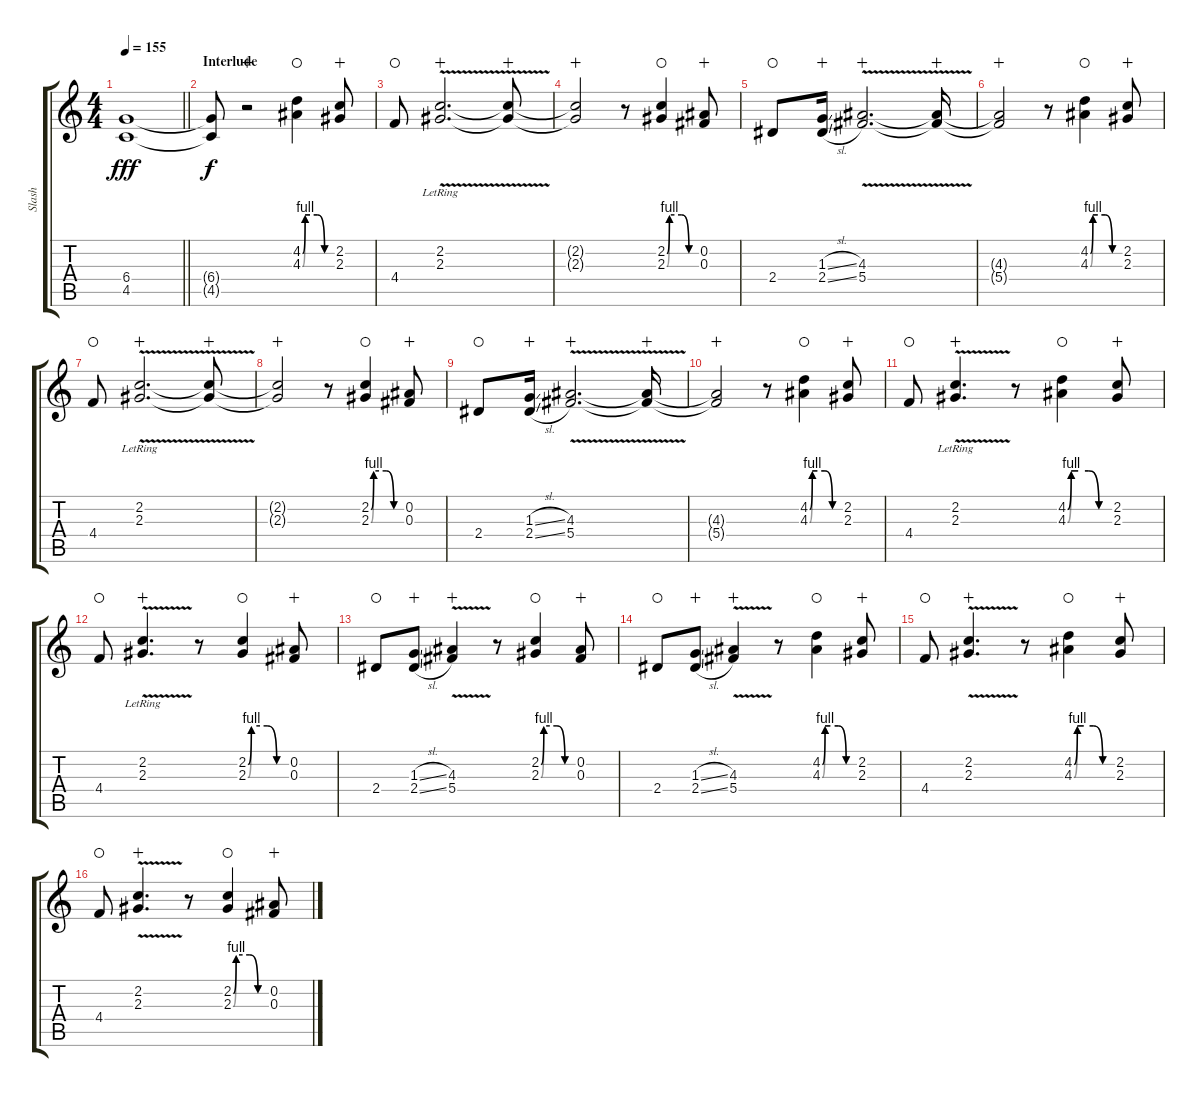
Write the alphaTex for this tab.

\track ("Slash" "Slash") {instrument overdrivenguitar}
\staff {score tabs}
\tuning (Eb4 Bb3 Gb3 Db3 Ab2 Eb2) {hide}
\ts (4 4)
\tempo 155
\clef g2
\barLineRight lightlight
\ks c
(6.4 4.5).1{dy fff} |
\section ("" "Interlude")
(6.4{t} 4.5{t}).8{dy f} r.2{volume 13 balance 12 wahc} (4.2{be (custom 0 0 5 4 15 4 30 4 45 0 60 0)} 4.3{be (custom 0 0 5 4 15 4 30 4 45 0 60 0)}).4{waho} (2.2 2.3).8{wahc} |
4.4.8{waho} (2.2{v} 2.3{v lr}).2{d wahc} (2.2{t} 2.3{t}).8{wahc} |
(2.2{t} 2.3{t}).2{wahc} r.8 (2.2{be (custom 0 0 5 4 30 4 45 0 60 0)} 2.3{be (custom 0 0 5 4 30 4 45 0 60 0)}).4{waho} (0.2 0.3).8{wahc} |
2.4.8{waho} (1.3{sl} 2.4{sl}).16{wahc} (4.3{v} 5.4{v}).2{d wahc} (4.3{t} 5.4{t}).16{wahc} |
(4.3{t} 5.4{t}).2{wahc} r.8 (4.2{be (custom 0 0 5 4 15 4 30 4 45 0 60 0)} 4.3{be (custom 0 0 5 4 15 4 30 4 45 0 60 0)}).4{waho} (2.2 2.3).8{wahc} |
4.4.8{waho} (2.2{v} 2.3{v lr}).2{d wahc} (2.2{t} 2.3{t}).8{wahc} |
(2.2{t} 2.3{t}).2{wahc} r.8 (2.2{be (custom 0 0 5 4 30 4 45 0 60 0)} 2.3{be (custom 0 0 5 4 30 4 45 0 60 0)}).4{waho} (0.2 0.3).8{wahc} |
2.4.8{waho} (1.3{sl} 2.4{sl}).16{wahc} (4.3{v} 5.4{v}).2{d wahc} (4.3{t} 5.4{t}).16{wahc} |
(4.3{t} 5.4{t}).2{wahc} r.8 (4.2{be (custom 0 0 5 4 15 4 30 4 45 0 60 0)} 4.3{be (custom 0 0 5 4 15 4 30 4 45 0 60 0)}).4{waho} (2.2 2.3).8{wahc} |
4.4.8{waho} (2.2{v} 2.3{v lr}).4{d wahc} r.8 (4.2{be (custom 0 0 5 4 15 4 30 4 45 0 60 0)} 4.3{be (custom 0 0 5 4 15 4 30 4 45 0 60 0)}).4{waho} (2.2 2.3).8{wahc} |
4.4.8{waho} (2.2{v} 2.3{v lr}).4{d wahc} r.8 (2.2{be (custom 0 0 5 4 30 4 45 0 60 0)} 2.3{be (custom 0 0 5 4 30 4 45 0 60 0)}).4{waho} (0.2 0.3).8{wahc} |
2.4.8{waho} (1.3{sl} 2.4{sl}).8{wahc} (4.3{v} 5.4{v}).4{wahc} r.8 (2.2{be (custom 0 0 5 4 30 4 45 0 60 0)} 2.3{be (custom 0 0 5 4 30 4 45 0 60 0)}).4{waho} (0.2 0.3).8{wahc} |
2.4.8{waho} (1.3{sl} 2.4{sl}).8{wahc} (4.3{v} 5.4{v}).4{wahc} r.8 (4.2{be (custom 0 0 5 4 15 4 30 4 45 0 60 0)} 4.3{be (custom 0 0 5 4 15 4 30 4 45 0 60 0)}).4{waho} (2.2 2.3).8{wahc} |
4.4.8{waho} (2.2 2.3{v}).4{d wahc} r.8 (4.2{be (custom 0 0 5 4 15 4 30 4 45 0 60 0)} 4.3{be (custom 0 0 5 4 15 4 30 4 45 0 60 0)}).4{waho} (2.2 2.3).8{wahc} |
4.4.8{waho} (2.2 2.3{v}).4{d wahc} r.8 (2.2{be (custom 0 0 5 4 30 4 45 0 60 0)} 2.3{be (custom 0 0 5 4 30 4 45 0 60 0)}).4{waho} (0.2 0.3).8{wahc}
